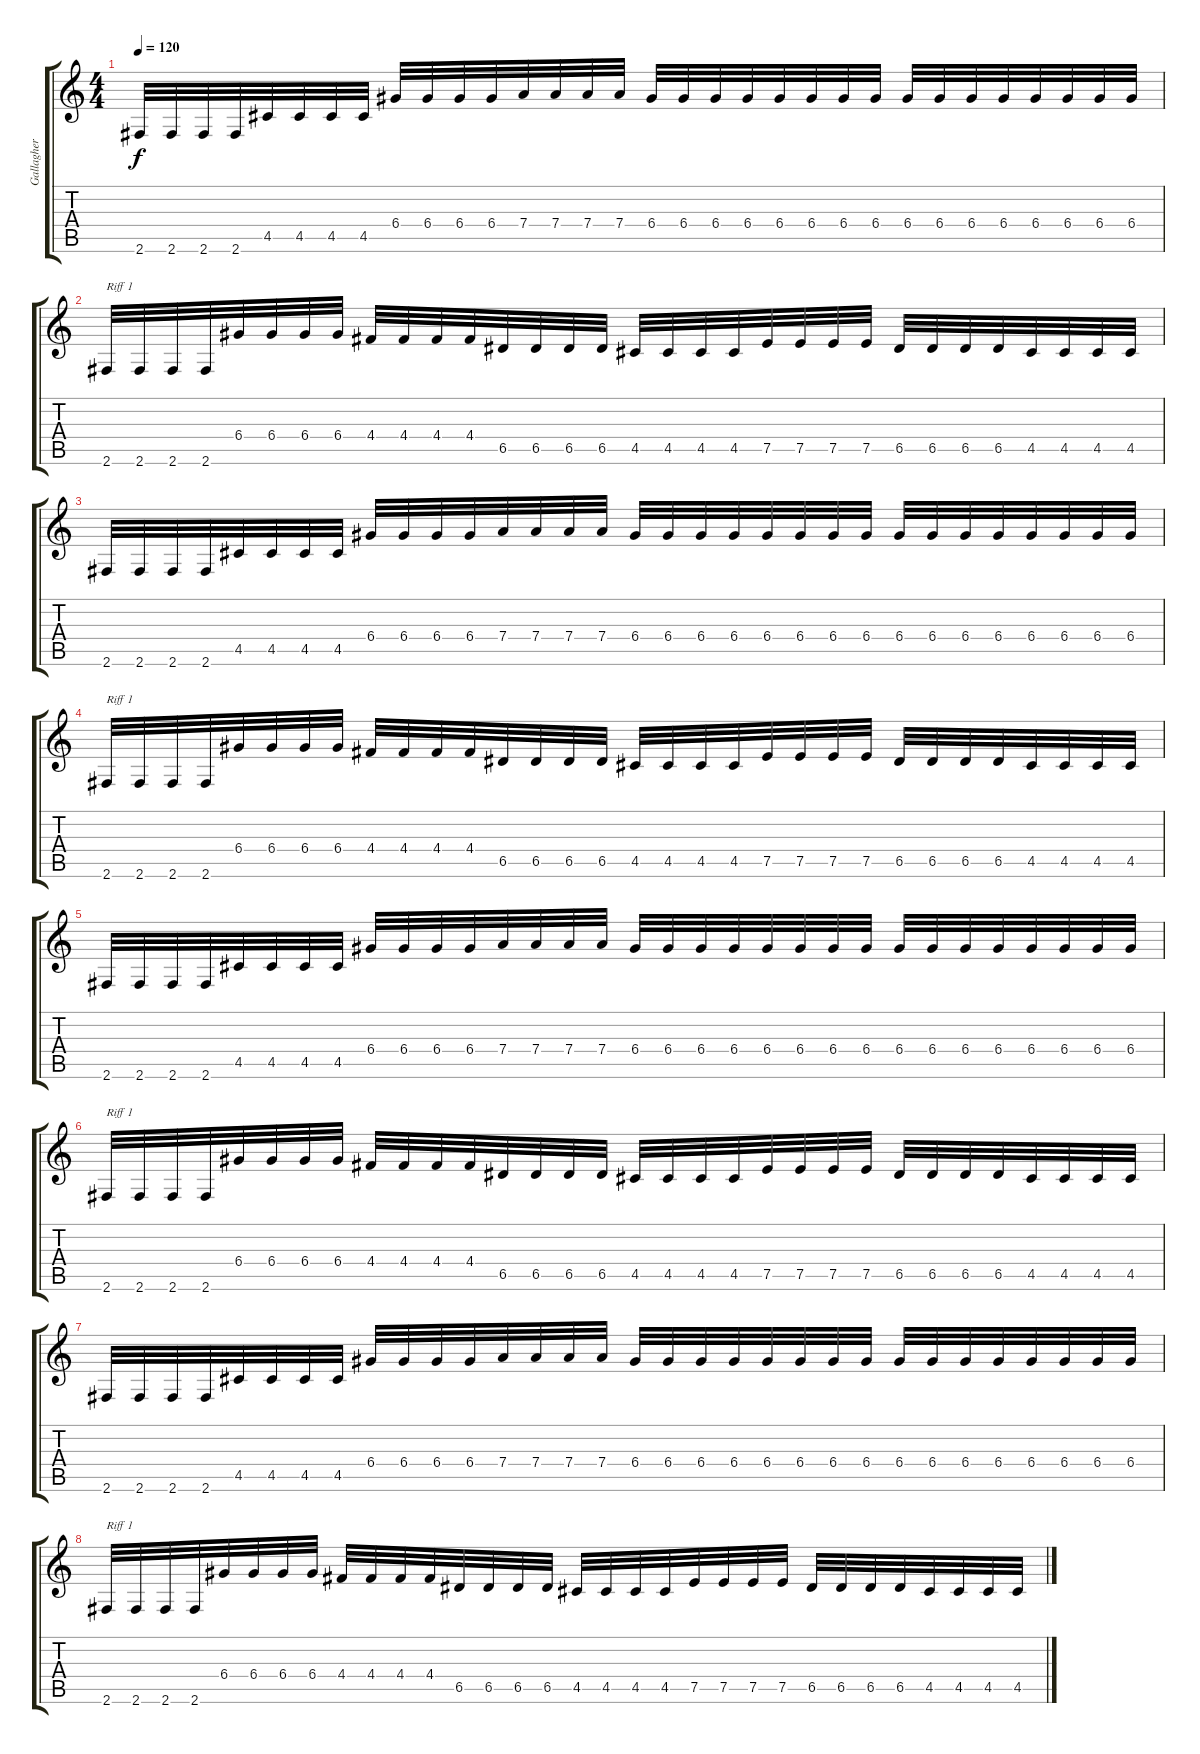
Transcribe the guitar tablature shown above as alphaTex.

\track ("Gallagher (Guitar)" "Gallagher ") {instrument distortionguitar}
\staff {score tabs}
\tuning (E4 B3 G3 D3 A2 E2) {hide}
\ts (4 4)
\tempo 120
\clef g2
\ks c
2.6.32{dy f} 2.6.32 2.6.32 2.6.32 4.5.32 4.5.32 4.5.32 4.5.32 6.4.32 6.4.32 6.4.32 6.4.32 7.4.32 7.4.32 7.4.32 7.4.32 6.4.32 6.4.32 6.4.32 6.4.32 6.4.32 6.4.32 6.4.32 6.4.32 6.4.32 6.4.32 6.4.32 6.4.32 6.4.32 6.4.32 6.4.32 6.4.32 |
2.6.32{txt "Riff 1"} 2.6.32 2.6.32 2.6.32 6.4.32 6.4.32 6.4.32 6.4.32 4.4.32 4.4.32 4.4.32 4.4.32 6.5.32 6.5.32 6.5.32 6.5.32 4.5.32 4.5.32 4.5.32 4.5.32 7.5.32 7.5.32 7.5.32 7.5.32 6.5.32 6.5.32 6.5.32 6.5.32 4.5.32 4.5.32 4.5.32 4.5.32 |
2.6.32 2.6.32 2.6.32 2.6.32 4.5.32 4.5.32 4.5.32 4.5.32 6.4.32 6.4.32 6.4.32 6.4.32 7.4.32 7.4.32 7.4.32 7.4.32 6.4.32 6.4.32 6.4.32 6.4.32 6.4.32 6.4.32 6.4.32 6.4.32 6.4.32 6.4.32 6.4.32 6.4.32 6.4.32 6.4.32 6.4.32 6.4.32 |
2.6.32{txt "Riff 1"} 2.6.32 2.6.32 2.6.32 6.4.32 6.4.32 6.4.32 6.4.32 4.4.32 4.4.32 4.4.32 4.4.32 6.5.32 6.5.32 6.5.32 6.5.32 4.5.32 4.5.32 4.5.32 4.5.32 7.5.32 7.5.32 7.5.32 7.5.32 6.5.32 6.5.32 6.5.32 6.5.32 4.5.32 4.5.32 4.5.32 4.5.32 |
2.6.32 2.6.32 2.6.32 2.6.32 4.5.32 4.5.32 4.5.32 4.5.32 6.4.32 6.4.32 6.4.32 6.4.32 7.4.32 7.4.32 7.4.32 7.4.32 6.4.32 6.4.32 6.4.32 6.4.32 6.4.32 6.4.32 6.4.32 6.4.32 6.4.32 6.4.32 6.4.32 6.4.32 6.4.32 6.4.32 6.4.32 6.4.32 |
2.6.32{txt "Riff 1"} 2.6.32 2.6.32 2.6.32 6.4.32 6.4.32 6.4.32 6.4.32 4.4.32 4.4.32 4.4.32 4.4.32 6.5.32 6.5.32 6.5.32 6.5.32 4.5.32 4.5.32 4.5.32 4.5.32 7.5.32 7.5.32 7.5.32 7.5.32 6.5.32 6.5.32 6.5.32 6.5.32 4.5.32 4.5.32 4.5.32 4.5.32 |
2.6.32 2.6.32 2.6.32 2.6.32 4.5.32 4.5.32 4.5.32 4.5.32 6.4.32 6.4.32 6.4.32 6.4.32 7.4.32 7.4.32 7.4.32 7.4.32 6.4.32 6.4.32 6.4.32 6.4.32 6.4.32 6.4.32 6.4.32 6.4.32 6.4.32 6.4.32 6.4.32 6.4.32 6.4.32 6.4.32 6.4.32 6.4.32 |
2.6.32{txt "Riff 1"} 2.6.32 2.6.32 2.6.32 6.4.32 6.4.32 6.4.32 6.4.32 4.4.32 4.4.32 4.4.32 4.4.32 6.5.32 6.5.32 6.5.32 6.5.32 4.5.32 4.5.32 4.5.32 4.5.32 7.5.32 7.5.32 7.5.32 7.5.32 6.5.32 6.5.32 6.5.32 6.5.32 4.5.32 4.5.32 4.5.32 4.5.32
